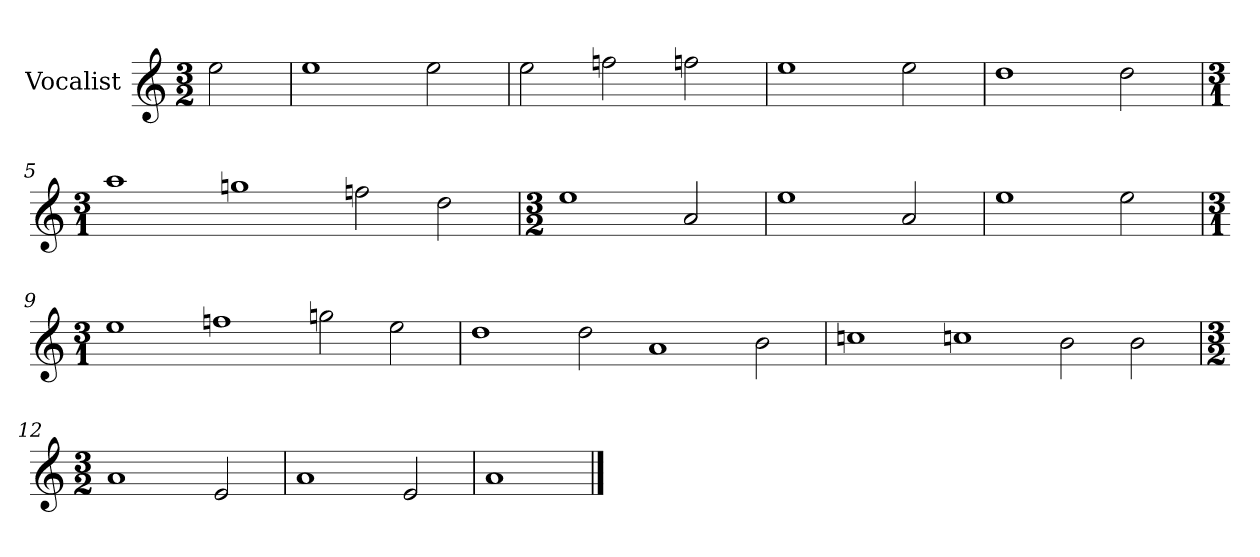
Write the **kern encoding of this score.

**kern
*part1
*staff1
*I"Vocalist
*k[]
*a:
*M3/2
=
2ee
=1
1ee
2ee
=2
2ee
2ffn
2ffn
=3
1ee
2ee
=4
1dd
2dd
=5
*M3/1
1aa
1ggn
2ffn
2dd
=6
*M3/2
1ee
2a
=7
1ee
2a
=8
1ee
2ee
=9
*M3/1
1ee
1ffn
2ggn
2ee
=10
1dd
2dd
1a
2b
=11
1ccn
1ccn
2b
2b
=12
*M3/2
1a
2e
=13
1a
2e
=14
1a
==
*-
